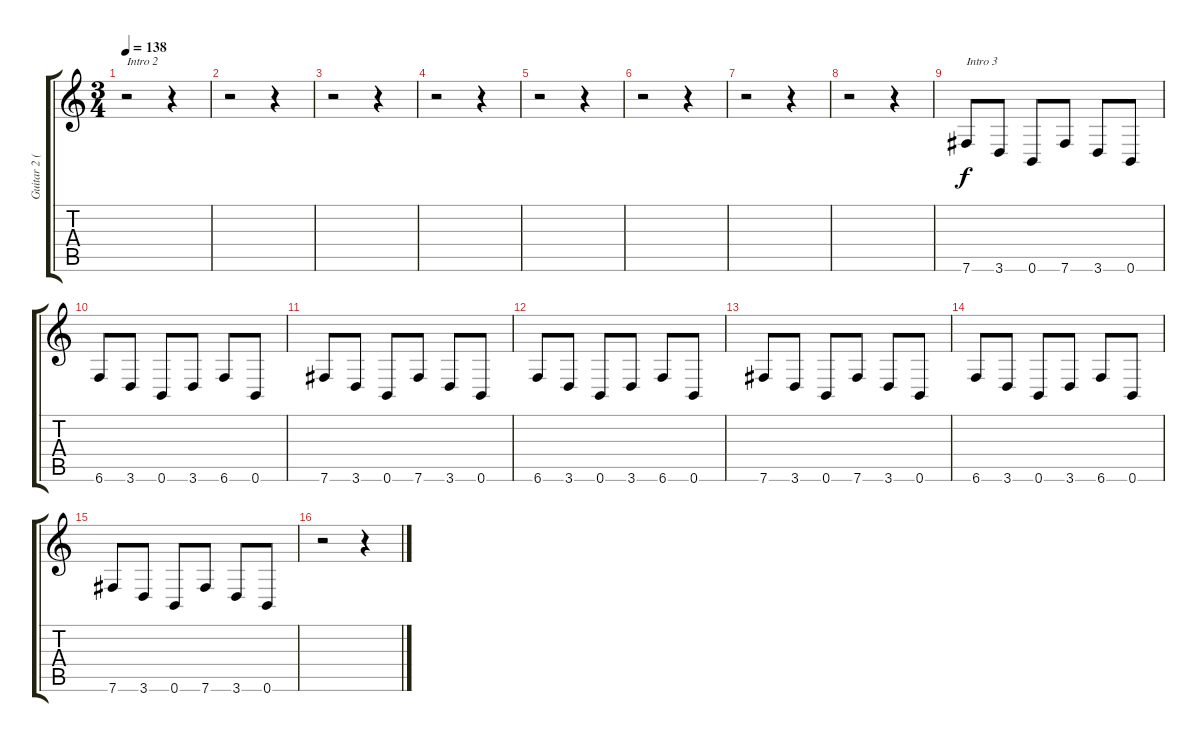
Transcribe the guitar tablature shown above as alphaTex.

\track ("Guitar 2 (On Repeat)" "Guitar 2 (") {instrument distortionguitar}
\staff {score tabs}
\tuning (Db4 Ab3 E3 B2 Gb2 B1) {hide}
\ts (3 4)
\tempo 138
\clef g2
\ks c
r.2{txt "Intro 2" dy f} r.4 |
r.2 r.4 |
r.2 r.4 |
r.2 r.4 |
r.2 r.4 |
r.2 r.4 |
r.2 r.4 |
r.2 r.4 |
7.6.8{txt "Intro 3"} 3.6.8 0.6.8 7.6.8 3.6.8 0.6.8 |
6.6.8 3.6.8 0.6.8 3.6.8 6.6.8 0.6.8 |
7.6.8 3.6.8 0.6.8 7.6.8 3.6.8 0.6.8 |
6.6.8 3.6.8 0.6.8 3.6.8 6.6.8 0.6.8 |
7.6.8 3.6.8 0.6.8 7.6.8 3.6.8 0.6.8 |
6.6.8 3.6.8 0.6.8 3.6.8 6.6.8 0.6.8 |
7.6.8 3.6.8 0.6.8 7.6.8 3.6.8 0.6.8 |
r.2 r.4
